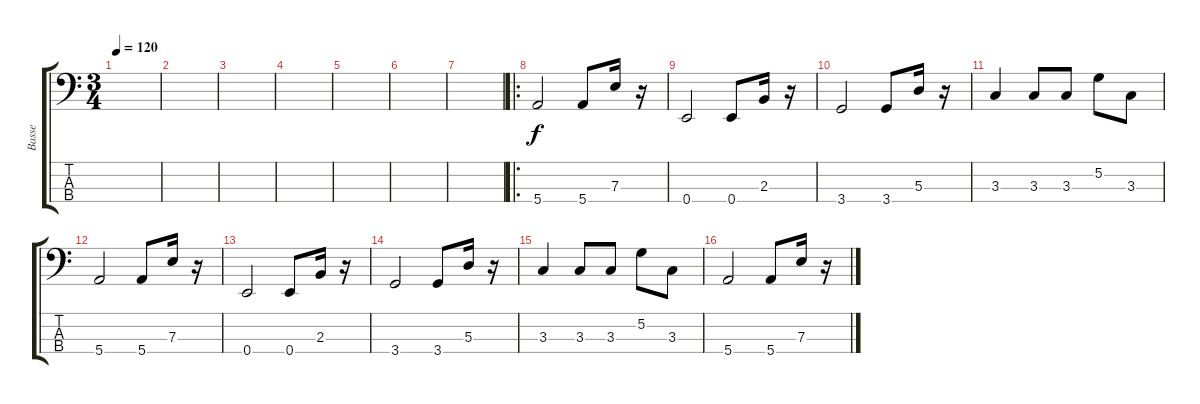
\track ("Basse" "Basse") {instrument electricbasspick}
\staff {score tabs}
\tuning (G2 D2 A1 E1) {hide}
\ts (3 4)
\tempo 120
\clef f4
\ks c
|
|
|
|
|
|
|
\ro
5.4.2 5.4.8 7.3.16 r.16 |
0.4.2 0.4.8 2.3.16 r.16 |
3.4.2 3.4.8 5.3.16 r.16 |
3.3.4 3.3.8 3.3.8 5.2.8 3.3.8 |
5.4.2 5.4.8 7.3.16 r.16 |
0.4.2 0.4.8 2.3.16 r.16 |
3.4.2 3.4.8 5.3.16 r.16 |
3.3.4 3.3.8 3.3.8 5.2.8 3.3.8 |
5.4.2 5.4.8 7.3.16 r.16
